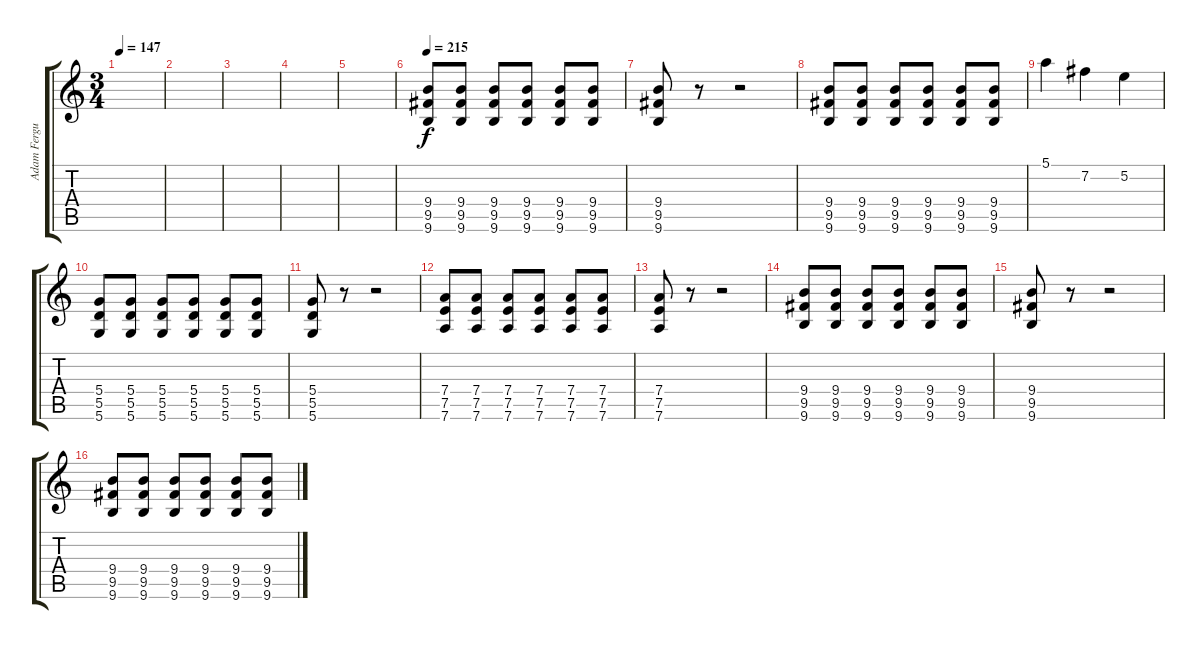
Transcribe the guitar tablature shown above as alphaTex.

\track ("Adam Ferguson - Guitar Doubled" "Adam Fergu") {instrument overdrivenguitar}
\staff {score tabs}
\tuning (E4 B3 G3 D3 A2 D2) {hide}
\ts (3 4)
\tempo 147
\clef g2
\ks c
|
|
|
|
|
\tempo 215
(9.4 9.5 9.6).8 (9.4 9.5 9.6).8 (9.4 9.5 9.6).8 (9.4 9.5 9.6).8 (9.4 9.5 9.6).8 (9.4 9.5 9.6).8 |
(9.4 9.5 9.6).8 r.8 r.2 |
(9.4 9.5 9.6).8 (9.4 9.5 9.6).8 (9.4 9.5 9.6).8 (9.4 9.5 9.6).8 (9.4 9.5 9.6).8 (9.4 9.5 9.6).8 |
5.1.4 7.2.4 5.2.4 |
(5.4 5.5 5.6).8 (5.4 5.5 5.6).8 (5.4 5.5 5.6).8 (5.4 5.5 5.6).8 (5.4 5.5 5.6).8 (5.4 5.5 5.6).8 |
(5.4 5.5 5.6).8 r.8 r.2 |
(7.4 7.5 7.6).8 (7.4 7.5 7.6).8 (7.4 7.5 7.6).8 (7.4 7.5 7.6).8 (7.4 7.5 7.6).8 (7.4 7.5 7.6).8 |
(7.4 7.5 7.6).8 r.8 r.2 |
(9.4 9.5 9.6).8 (9.4 9.5 9.6).8 (9.4 9.5 9.6).8 (9.4 9.5 9.6).8 (9.4 9.5 9.6).8 (9.4 9.5 9.6).8 |
(9.4 9.5 9.6).8 r.8 r.2 |
(9.4 9.5 9.6).8 (9.4 9.5 9.6).8 (9.4 9.5 9.6).8 (9.4 9.5 9.6).8 (9.4 9.5 9.6).8 (9.4 9.5 9.6).8
